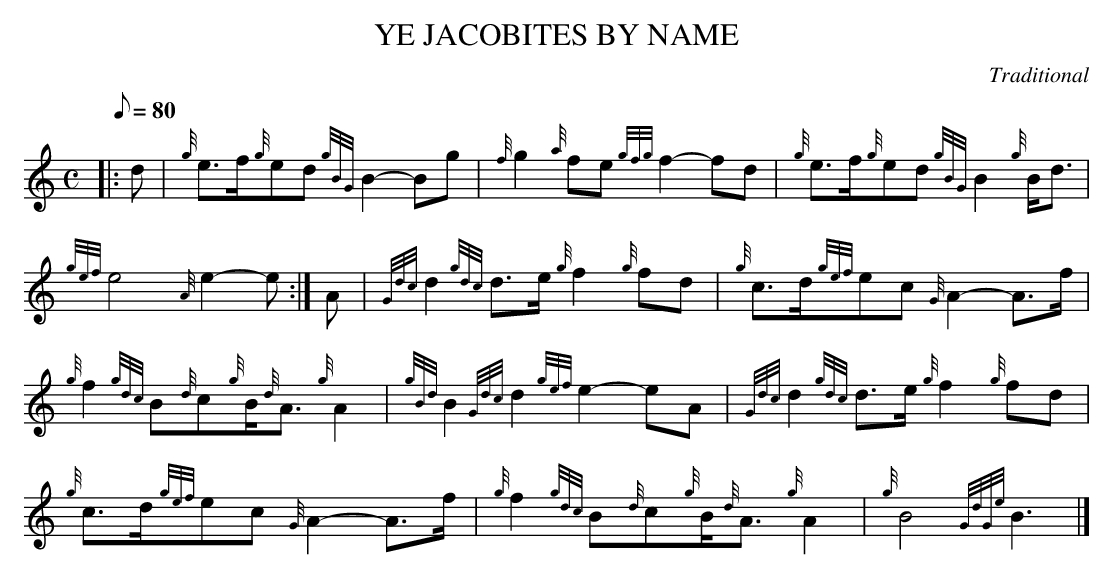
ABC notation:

X:1
T:YE JACOBITES BY NAME
M:C
L:1/8
Q:80
C:Traditional
K:HP
|: d | \
{g}e3/2f/2{g}ed{gBG}B2-Bg | \
{f}g2{a}fe{gfg}f2-fd | \
{g}e3/2f/2{g}ed{gBG}B2{g}B/2d3/2 |
{gef}e4{A}e2-e :| \
A | \
{Gdc}d2{gdc}d3/2e/2{g}f2{g}fd | \
{g}c3/2d/2{gef}ec{G}A2-A3/2f/2 |
{g}f2{gdc}B{d}c{g}B/2{d}A3/2{g}A2 | \
{gBd}B2{Gdc}d2{gef}e2-eA | \
{Gdc}d2{gdc}d3/2e/2{g}f2{g}fd |
{g}c3/2d/2{gef}ec{G}A2-A3/2f/2 | \
{g}f2{gdc}B{d}c{g}B/2{d}A3/2{g}A2 | \
{g}B4{GdGe}B3|]
